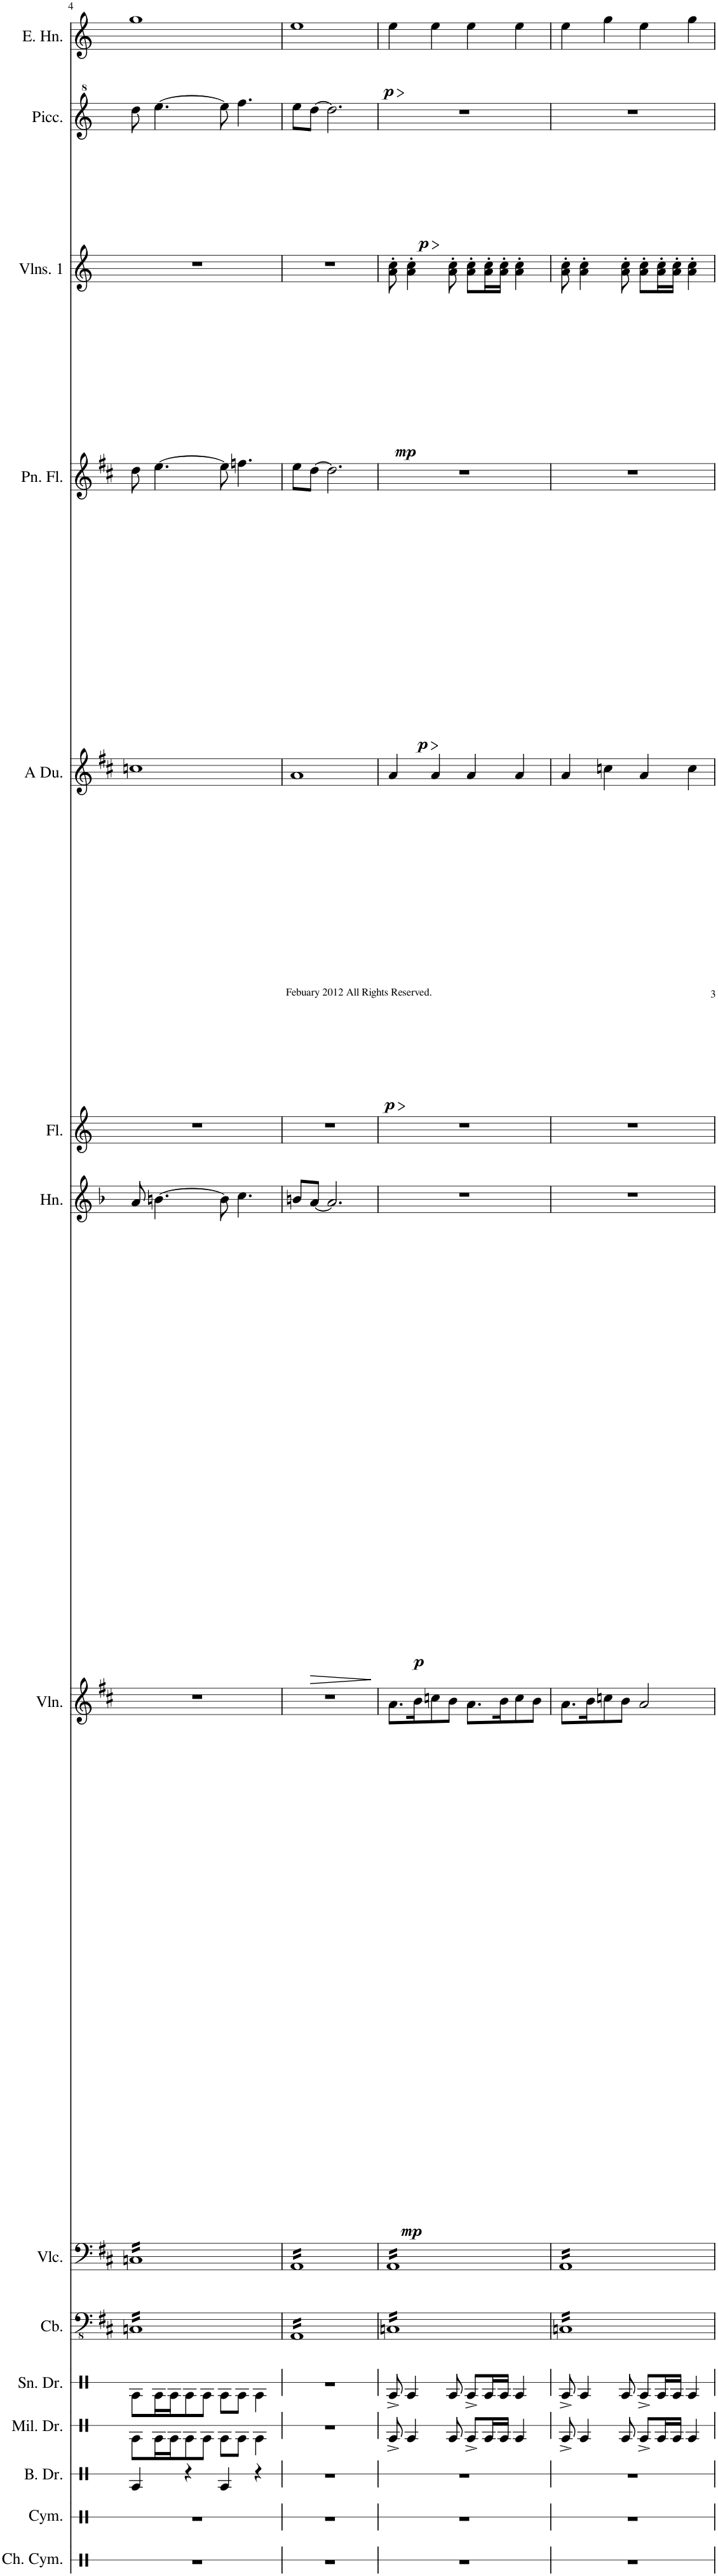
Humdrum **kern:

**kern	**kern	**kern	**kern	**kern	**kern	**kern	**kern	**dynam	**kern	**dynam	**kern	**kern	**dynam	**kern	**dynam	**kern	**dynam	**kern	**dynam	**kern	**dynam
*part15	*part14	*part13	*part12	*part11	*part10	*part9	*part8	*part8	*part7	*part7	*part6	*part5	*part5	*part4	*part4	*part3	*part3	*part2	*part2	*part1	*part1
*staff15	*staff14	*staff13	*staff12	*staff11	*staff10	*staff9	*staff8	*staff8	*staff7	*staff7	*staff6	*staff5	*staff5	*staff4	*staff4	*staff3	*staff3	*staff2	*staff2	*staff1	*staff1
*I"Chinese Cymbal	*I"Cymbal	*I"Bass Drum	*I"Military Drum	*I"Snare Drum	*I"Double Bass	*I"Violoncello	*I"Violin	*	*I"Horn	*	*I"Flute	*I"A Duduk	*	*I"Pan Flute	*	*I"Violins 1	*	*I"Piccolo	*	*I"English Horn	*
*I'Ch. Cym.	*I'Cym.	*I'B. Dr.	*I'Mil. Dr.	*I'Sn. Dr.	*	*I'Vlc.	*I'Vln.	*	*I'Hn.	*	*I'Fl.	*I'A Du.	*	*I'Pn. Fl.	*	*I'Vlns. 1	*	*I'Picc.	*	*I'E. Hn.	*
!!LO:PB:g=z
*clefX	*clefX	*clefX	*clefX	*clefX	*clefFv4	*clefF4	*clefG2	*	*clefG2	*	*clefG2	*clefG2	*	*clefG2	*	*clefG2	*	*clefG^2	*	*clefG2	*
*	*	*	*	*	*Trd7c12	*	*	*	*Trd4c7	*	*	*Trd4c7	*	*	*	*	*	*Trd-7c-12	*	*Trd4c7	*
*k[]	*k[]	*k[]	*k[]	*k[]	*k[f#c#]	*k[f#c#]	*k[f#c#]	*	*k[b-]	*	*k[]	*k[f#c#]	*	*k[f#c#]	*	*k[]	*	*k[]	*	*k[]	*
*M4/4	*M4/4	*M4/4	*M4/4	*M4/4	*M4/4	*M4/4	*M4/4	*	*M4/4	*	*M4/4	*M4/4	*	*M4/4	*	*M4/4	*	*M4/4	*	*M4/4	*
=4	=4	=4	=4	=4	=4	=4	=4	=4	=4	=4	=4	=4	=4	=4	=4	=4	=4	=4	=4	=4	=4
*	*	*	*	*	*tremolo	*	*	*	*	*	*	*	*	*	*	*	*	*	*	*	*
*	*	*	*	*	*	*tremolo	*	*	*	*	*	*	*	*	*	*	*	*	*	*	*
1r	1r	4b/	8b\L	8b\L	16CCnLL	16CnLL	1r	.	8a/	.	1r	1ccn	.	8dd\	.	1r	.	8ddd\	.	1gg	.
.	.	.	.	.	16CCn	16Cn	.	.	.	.	.	.	.	.	.	.	.	.	.	.	.
.	.	.	16b\L	16b\L	16CCn	16Cn	.	.	[4.bn\	.	.	.	.	[4.ee\	.	.	.	[4.eee\	.	.	.
.	.	.	16b\J	16b\J	16CCn	16Cn	.	.	.	.	.	.	.	.	.	.	.	.	.	.	.
.	.	4r	8b\	8b\	16CCn	16Cn	.	.	.	.	.	.	.	.	.	.	.	.	.	.	.
.	.	.	.	.	16CCn	16Cn	.	.	.	.	.	.	.	.	.	.	.	.	.	.	.
.	.	.	8b\J	8b\J	16CCn	16Cn	.	.	.	.	.	.	.	.	.	.	.	.	.	.	.
.	.	.	.	.	16CCn	16Cn	.	.	.	.	.	.	.	.	.	.	.	.	.	.	.
.	.	4b/	8b\L	8b\L	16CCn	16Cn	.	.	8b\]	.	.	.	.	8ee\]	.	.	.	8eee\]	.	.	.
.	.	.	.	.	16CCn	16Cn	.	.	.	.	.	.	.	.	.	.	.	.	.	.	.
.	.	.	8b\J	8b\J	16CCn	16Cn	.	.	4.cc\	.	.	.	.	4.ffn\	.	.	.	4.fff\	.	.	.
.	.	.	.	.	16CCn	16Cn	.	.	.	.	.	.	.	.	.	.	.	.	.	.	.
.	.	4r	4b\	4b\	16CCn	16Cn	.	.	.	.	.	.	.	.	.	.	.	.	.	.	.
.	.	.	.	.	16CCn	16Cn	.	.	.	.	.	.	.	.	.	.	.	.	.	.	.
.	.	.	.	.	16CCn	16Cn	.	.	.	.	.	.	.	.	.	.	.	.	.	.	.
.	.	.	.	.	16CCnJJ	16CnJJ	.	.	.	.	.	.	.	.	.	.	.	.	.	.	.
=5	=5	=5	=5	=5	=5	=5	=5	=5	=5	=5	=5	=5	=5	=5	=5	=5	=5	=5	=5	=5	=5
!	!	!	!	!	!	!	!	!	!	!	!	!	!LO:HP:b	!	!	!	!	!	!	!	!LO:HP:b
!	!	!	!	!	!	!	!	!	!	!	!	!	!LO:DY:n=1:b	!	!	!	!	!	!	!	!LO:DY:n=1:b
1r	1r	1r	1r	1r	16AAALL	16AALL	1r	.	8bn/L	.	1r	1a	> p	8ee\L	.	1r	.	8eee\L	.	1ee	> p
.	.	.	.	.	16AAA	16AA	.	.	.	.	.	.	.	.	.	.	.	.	.	.	.
!	!	!	!	!	!	!	!	!	!	!LO:HP:b	!	!	!	!	!	!	!	!	!	!	!
.	.	.	.	.	16AAA	16AA	.	.	[8a/J	>	.	.	.	[8dd\J	.	.	.	[8ddd\J	.	.	.
.	.	.	.	.	16AAA	16AA	.	.	.	.	.	.	.	.	.	.	.	.	.	.	.
!	!	!	!	!	!	!	!	!	!	!LO:DY:b	!	!	!	!	!LO:HP:b	!	!	!	!LO:HP:b	!	!
!	!	!	!	!	!	!	!	!	!	!	!	!	!	!	!LO:DY:n=1:b	!	!	!	!LO:DY:n=1:b	!	!
.	.	.	.	.	16AAA	16AA	.	.	2.a/]	p	.	.	.	2.dd\]	> p	.	.	2.ddd\]	> p	.	.
.	.	.	.	.	16AAA	16AA	.	.	.	.	.	.	.	.	.	.	.	.	.	.	.
.	.	.	.	.	16AAA	16AA	.	.	.	.	.	.	.	.	.	.	.	.	.	.	.
.	.	.	.	.	16AAA	16AA	.	.	.	.	.	.	.	.	.	.	.	.	.	.	.
.	.	.	.	.	16AAA	16AA	.	.	.	.	.	.	.	.	.	.	.	.	.	.	.
.	.	.	.	.	16AAA	16AA	.	.	.	.	.	.	.	.	.	.	.	.	.	.	.
.	.	.	.	.	16AAA	16AA	.	.	.	.	.	.	.	.	.	.	.	.	.	.	.
.	.	.	.	.	16AAA	16AA	.	.	.	.	.	.	.	.	.	.	.	.	.	.	.
.	.	.	.	.	16AAA	16AA	.	.	.	.	.	.	.	.	.	.	.	.	.	.	.
.	.	.	.	.	16AAA	16AA	.	.	.	.	.	.	.	.	.	.	.	.	.	.	.
.	.	.	.	.	16AAA	16AA	.	.	.	.	.	.	.	.	.	.	.	.	.	.	.
.	.	.	.	.	16AAAJJ	16AAJJ	.	.	.	.	.	.	.	.	.	.	.	.	.	.	.
.	.	.	.	.	.	.	.	.	.	]	.	.	]	.	]	.	.	.	]	.	]
=6	=6	=6	=6	=6	=6	=6	=6	=6	=6	=6	=6	=6	=6	=6	=6	=6	=6	=6	=6	=6	=6
!	!	!	!	!	!	!	!	!LO:DY:b	!	!	!	!	!	!	!	!	!LO:DY:b	!	!	!	!
1r	1r	1r	8b^/	8b^/	16CCnLL	16AALL	8.a\L	mp	1r	.	1r	4a/	.	1r	.	8a\' 8cc\'	mp	1r	.	4ee\	.
.	.	.	.	.	16CCn	16AA	.	.	.	.	.	.	.	.	.	.	.	.	.	.	.
.	.	.	4b/	4b/	16CCn	16AA	.	.	.	.	.	.	.	.	.	4a\' 4cc\'	.	.	.	.	.
.	.	.	.	.	16CCn	16AA	16b\K	.	.	.	.	.	.	.	.	.	.	.	.	.	.
.	.	.	.	.	16CCn	16AA	8ccn\	.	.	.	.	4a/	.	.	.	.	.	.	.	4ee\	.
.	.	.	.	.	16CCn	16AA	.	.	.	.	.	.	.	.	.	.	.	.	.	.	.
.	.	.	8b/	8b/	16CCn	16AA	8b\J	.	.	.	.	.	.	.	.	8a\' 8cc\'	.	.	.	.	.
.	.	.	.	.	16CCn	16AA	.	.	.	.	.	.	.	.	.	.	.	.	.	.	.
.	.	.	8b^/L	8b^/L	16CCn	16AA	8.a\L	.	.	.	.	4a/	.	.	.	8a\' 8cc\'L	.	.	.	4ee\	.
.	.	.	.	.	16CCn	16AA	.	.	.	.	.	.	.	.	.	.	.	.	.	.	.
.	.	.	16b/L	16b/L	16CCn	16AA	.	.	.	.	.	.	.	.	.	16a\' 16cc\'L	.	.	.	.	.
.	.	.	16b/JJ	16b/JJ	16CCn	16AA	16b\K	.	.	.	.	.	.	.	.	16a\' 16cc\'JJ	.	.	.	.	.
.	.	.	4b/	4b/	16CCn	16AA	8cc\	.	.	.	.	4a/	.	.	.	4a\' 4cc\'	.	.	.	4ee\	.
.	.	.	.	.	16CCn	16AA	.	.	.	.	.	.	.	.	.	.	.	.	.	.	.
.	.	.	.	.	16CCn	16AA	8b\J	.	.	.	.	.	.	.	.	.	.	.	.	.	.
.	.	.	.	.	16CCnJJ	16AAJJ	.	.	.	.	.	.	.	.	.	.	.	.	.	.	.
=7	=7	=7	=7	=7	=7	=7	=7	=7	=7	=7	=7	=7	=7	=7	=7	=7	=7	=7	=7	=7	=7
1r	1r	1r	8b^/	8b^/	16CCnLL	16AALL	8.a\L	.	1r	.	1r	4a/	.	1r	.	8a\' 8cc\'	.	1r	.	4ee\	.
.	.	.	.	.	16CCn	16AA	.	.	.	.	.	.	.	.	.	.	.	.	.	.	.
.	.	.	4b/	4b/	16CCn	16AA	.	.	.	.	.	.	.	.	.	4a\' 4cc\'	.	.	.	.	.
.	.	.	.	.	16CCn	16AA	16b\K	.	.	.	.	.	.	.	.	.	.	.	.	.	.
.	.	.	.	.	16CCn	16AA	8ccn\	.	.	.	.	4ccn\	.	.	.	.	.	.	.	4gg\	.
.	.	.	.	.	16CCn	16AA	.	.	.	.	.	.	.	.	.	.	.	.	.	.	.
.	.	.	8b/	8b/	16CCn	16AA	8b\J	.	.	.	.	.	.	.	.	8a\' 8cc\'	.	.	.	.	.
.	.	.	.	.	16CCn	16AA	.	.	.	.	.	.	.	.	.	.	.	.	.	.	.
.	.	.	8b^/L	8b^/L	16CCn	16AA	2a/	.	.	.	.	4a/	.	.	.	8a\' 8cc\'L	.	.	.	4ee\	.
.	.	.	.	.	16CCn	16AA	.	.	.	.	.	.	.	.	.	.	.	.	.	.	.
.	.	.	16b/L	16b/L	16CCn	16AA	.	.	.	.	.	.	.	.	.	16a\' 16cc\'L	.	.	.	.	.
.	.	.	16b/JJ	16b/JJ	16CCn	16AA	.	.	.	.	.	.	.	.	.	16a\' 16cc\'JJ	.	.	.	.	.
.	.	.	4b/	4b/	16CCn	16AA	.	.	.	.	.	4cc\	.	.	.	4a\' 4cc\'	.	.	.	4gg\	.
.	.	.	.	.	16CCn	16AA	.	.	.	.	.	.	.	.	.	.	.	.	.	.	.
.	.	.	.	.	16CCn	16AA	.	.	.	.	.	.	.	.	.	.	.	.	.	.	.
.	.	.	.	.	16CCnJJ	16AAJJ	.	.	.	.	.	.	.	.	.	.	.	.	.	.	.
*	*	*	*	*	*	*Xtremolo	*	*	*	*	*	*	*	*	*	*	*	*	*	*	*
*	*	*	*	*	*Xtremolo	*	*	*	*	*	*	*	*	*	*	*	*	*	*	*	*
=	=	=	=	=	=	=	=	=	=	=	=	=	=	=	=	=	=	=	=	=	=
*-	*-	*-	*-	*-	*-	*-	*-	*-	*-	*-	*-	*-	*-	*-	*-	*-	*-	*-	*-	*-	*-
